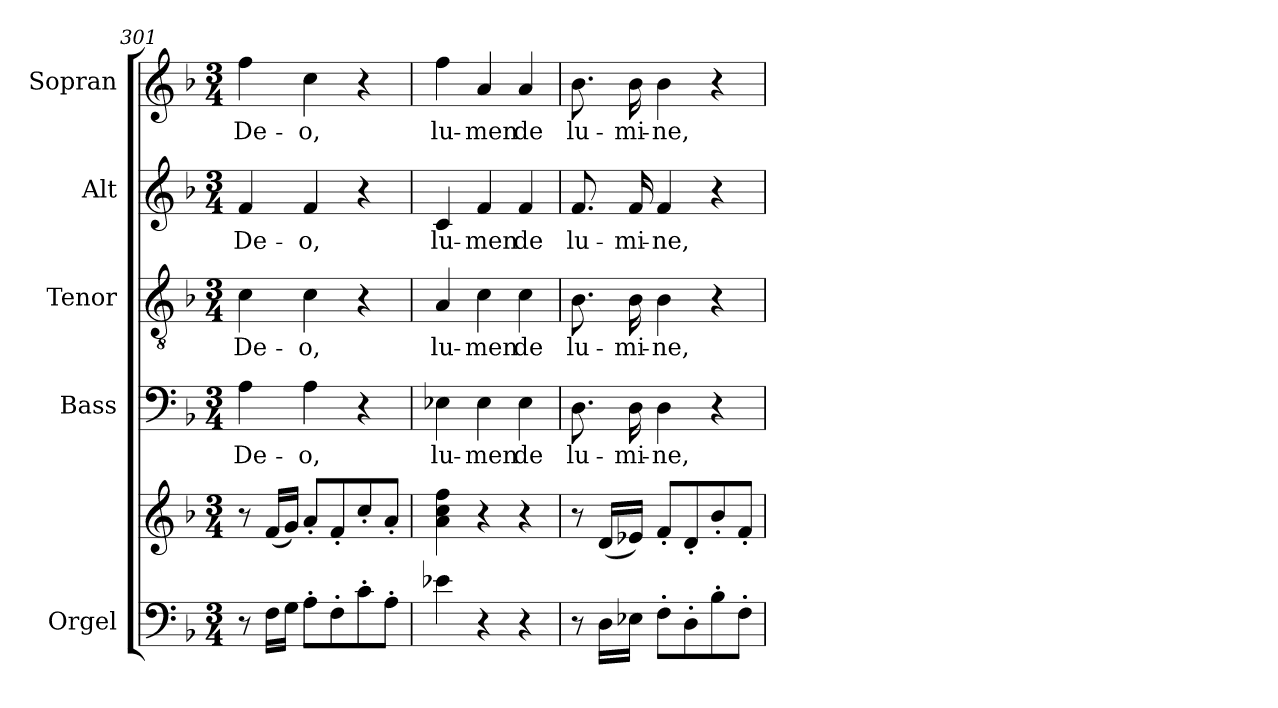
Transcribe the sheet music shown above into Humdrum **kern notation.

**kern	**kern	**kern	**text	**kern	**text	**kern	**text	**kern	**text
*part5	*part5	*part4	*part4	*part3	*part3	*part2	*part2	*part1	*part1
*staff6	*staff5	*staff4	*staff4	*staff3	*staff3	*staff2	*staff2	*staff1	*staff1
*I"Orgel	*	*I"Bass	*	*I"Tenor	*	*I"Alt	*	*I"Sopran	*
*I'Org.	*	*I'B	*	*I'T	*	*I'A	*	*I'S	*
*clefF4	*clefG2	*clefF4	*	*clefGv2	*	*clefG2	*	*clefG2	*
*k[b-]	*k[b-]	*k[b-]	*	*k[b-]	*	*k[b-]	*	*k[b-]	*
*F:	*F:	*F:	*	*F:	*	*F:	*	*F:	*
*M3/4	*M3/4	*M3/4	*	*M3/4	*	*M3/4	*	*M3/4	*
=301	=301	=301	=301	=301	=301	=301	=301	=301	=301
!	!	!	!LO:LY:b	!	!LO:LY:b	!	!LO:LY:b	!	!LO:LY:b
8r	8r	4A\	De-	4c\	De-	4f/	De-	4ff\	De-
16F\LL	(<16f/LL	.	.	.	.	.	.	.	.
16G\JJ	16g/JJ)	.	.	.	.	.	.	.	.
!	!	!	!LO:LY:b	!	!LO:LY:b	!	!LO:LY:b	!	!LO:LY:b
8A'>\L	8a'</L	4A\	-o,	4c\	-o,	4f/	-o,	4cc\	-o,
8F'>\	8f'</	.	.	.	.	.	.	.	.
8c'>\	8cc'</	4r	.	4r	.	4r	.	4r	.
8A'>\J	8a'</J	.	.	.	.	.	.	.	.
=302	=302	=302	=302	=302	=302	=302	=302	=302	=302
!	!	!	!LO:LY:b	!	!LO:LY:b	!	!LO:LY:b	!	!LO:LY:b
4e-X\	4a\ 4cc\ 4ff\	4E-X\	lu-	4A/	lu-	4c/	lu-	4ff\	lu-
!	!	!	!LO:LY:b	!	!LO:LY:b	!	!LO:LY:b	!	!LO:LY:b
4r	4r	4E-\	-men	4c\	-men	4f/	-men	4a/	-men
!	!	!	!LO:LY:b	!	!LO:LY:b	!	!LO:LY:b	!	!LO:LY:b
4r	4r	4E-\	de	4c\	de	4f/	de	4a/	de
=303	=303	=303	=303	=303	=303	=303	=303	=303	=303
!	!	!	!LO:LY:b	!	!LO:LY:b	!	!LO:LY:b	!	!LO:LY:b
8r	8r	8.D\	lu-	8.B-\	lu-	8.f/	lu-	8.b-\	lu-
16D\LL	(<16d/LL	.	.	.	.	.	.	.	.
!	!	!	!LO:LY:b	!	!LO:LY:b	!	!LO:LY:b	!	!LO:LY:b
16E-X\JJ	16e-X/JJ)	16D\	-mi-	16B-\	-mi-	16f/	-mi-	16b-\	-mi-
!	!	!	!LO:LY:b	!	!LO:LY:b	!	!LO:LY:b	!	!LO:LY:b
8F'>\L	8f'</L	4D\	-ne,	4B-\	-ne,	4f/	-ne,	4b-\	-ne,
8D'>\	8d'</	.	.	.	.	.	.	.	.
8B-'>\	8b-'</	4r	.	4r	.	4r	.	4r	.
8F'>\J	8f'</J	.	.	.	.	.	.	.	.
=	=	=	=	=	=	=	=	=	=
*-	*-	*-	*-	*-	*-	*-	*-	*-	*-
